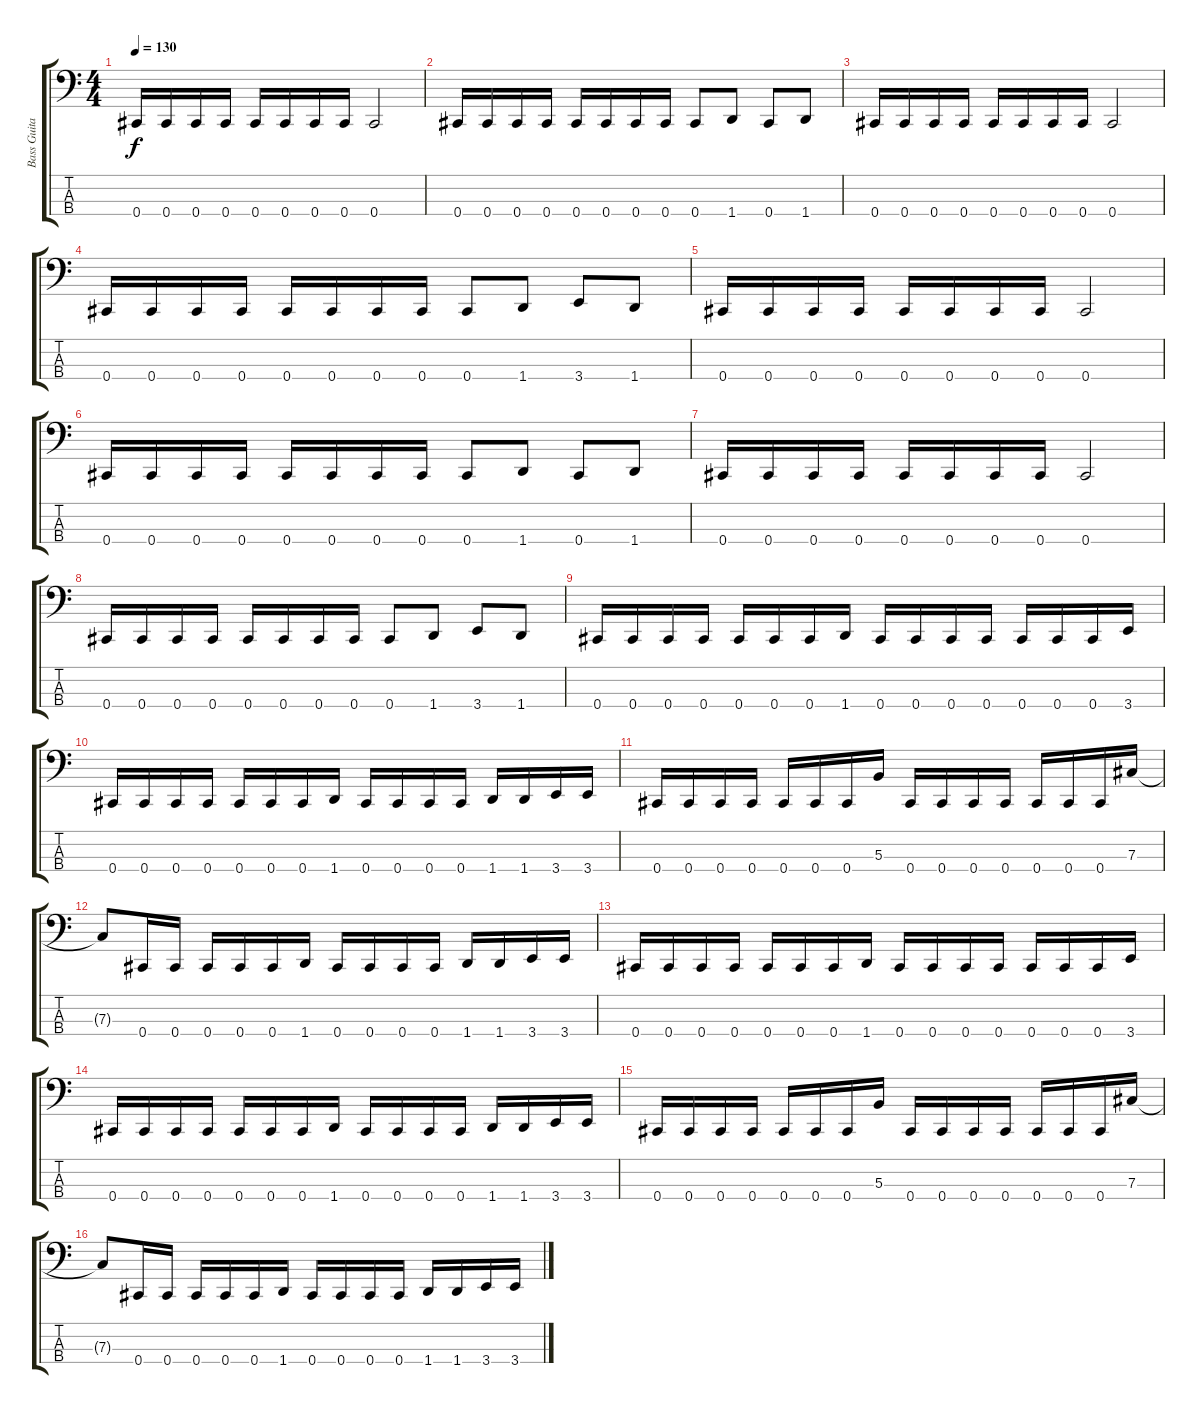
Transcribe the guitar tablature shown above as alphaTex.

\track ("Bass Guitar" "Bass Guita") {instrument electricbasspick}
\staff {score tabs}
\tuning (E2 B1 Gb1 Db1) {hide}
\ts (4 4)
\tempo 130
\clef f4
\ks c
0.4.16{dy f} 0.4.16 0.4.16 0.4.16 0.4.16 0.4.16 0.4.16 0.4.16 0.4.2 |
0.4.16 0.4.16 0.4.16 0.4.16 0.4.16 0.4.16 0.4.16 0.4.16 0.4.8 1.4.8 0.4.8 1.4.8 |
0.4.16 0.4.16 0.4.16 0.4.16 0.4.16 0.4.16 0.4.16 0.4.16 0.4.2 |
0.4.16 0.4.16 0.4.16 0.4.16 0.4.16 0.4.16 0.4.16 0.4.16 0.4.8 1.4.8 3.4.8 1.4.8 |
0.4.16 0.4.16 0.4.16 0.4.16 0.4.16 0.4.16 0.4.16 0.4.16 0.4.2 |
0.4.16 0.4.16 0.4.16 0.4.16 0.4.16 0.4.16 0.4.16 0.4.16 0.4.8 1.4.8 0.4.8 1.4.8 |
0.4.16 0.4.16 0.4.16 0.4.16 0.4.16 0.4.16 0.4.16 0.4.16 0.4.2 |
0.4.16 0.4.16 0.4.16 0.4.16 0.4.16 0.4.16 0.4.16 0.4.16 0.4.8 1.4.8 3.4.8 1.4.8 |
0.4.16 0.4.16 0.4.16 0.4.16 0.4.16 0.4.16 0.4.16 1.4.16 0.4.16 0.4.16 0.4.16 0.4.16 0.4.16 0.4.16 0.4.16 3.4.16 |
0.4.16 0.4.16 0.4.16 0.4.16 0.4.16 0.4.16 0.4.16 1.4.16 0.4.16 0.4.16 0.4.16 0.4.16 1.4.16 1.4.16 3.4.16 3.4.16 |
0.4.16 0.4.16 0.4.16 0.4.16 0.4.16 0.4.16 0.4.16 5.3.16 0.4.16 0.4.16 0.4.16 0.4.16 0.4.16 0.4.16 0.4.16 7.3.16 |
7.3{t}.8 0.4.16 0.4.16 0.4.16 0.4.16 0.4.16 1.4.16 0.4.16 0.4.16 0.4.16 0.4.16 1.4.16 1.4.16 3.4.16 3.4.16 |
0.4.16 0.4.16 0.4.16 0.4.16 0.4.16 0.4.16 0.4.16 1.4.16 0.4.16 0.4.16 0.4.16 0.4.16 0.4.16 0.4.16 0.4.16 3.4.16 |
0.4.16 0.4.16 0.4.16 0.4.16 0.4.16 0.4.16 0.4.16 1.4.16 0.4.16 0.4.16 0.4.16 0.4.16 1.4.16 1.4.16 3.4.16 3.4.16 |
0.4.16 0.4.16 0.4.16 0.4.16 0.4.16 0.4.16 0.4.16 5.3.16 0.4.16 0.4.16 0.4.16 0.4.16 0.4.16 0.4.16 0.4.16 7.3.16 |
7.3{t}.8 0.4.16 0.4.16 0.4.16 0.4.16 0.4.16 1.4.16 0.4.16 0.4.16 0.4.16 0.4.16 1.4.16 1.4.16 3.4.16 3.4.16
